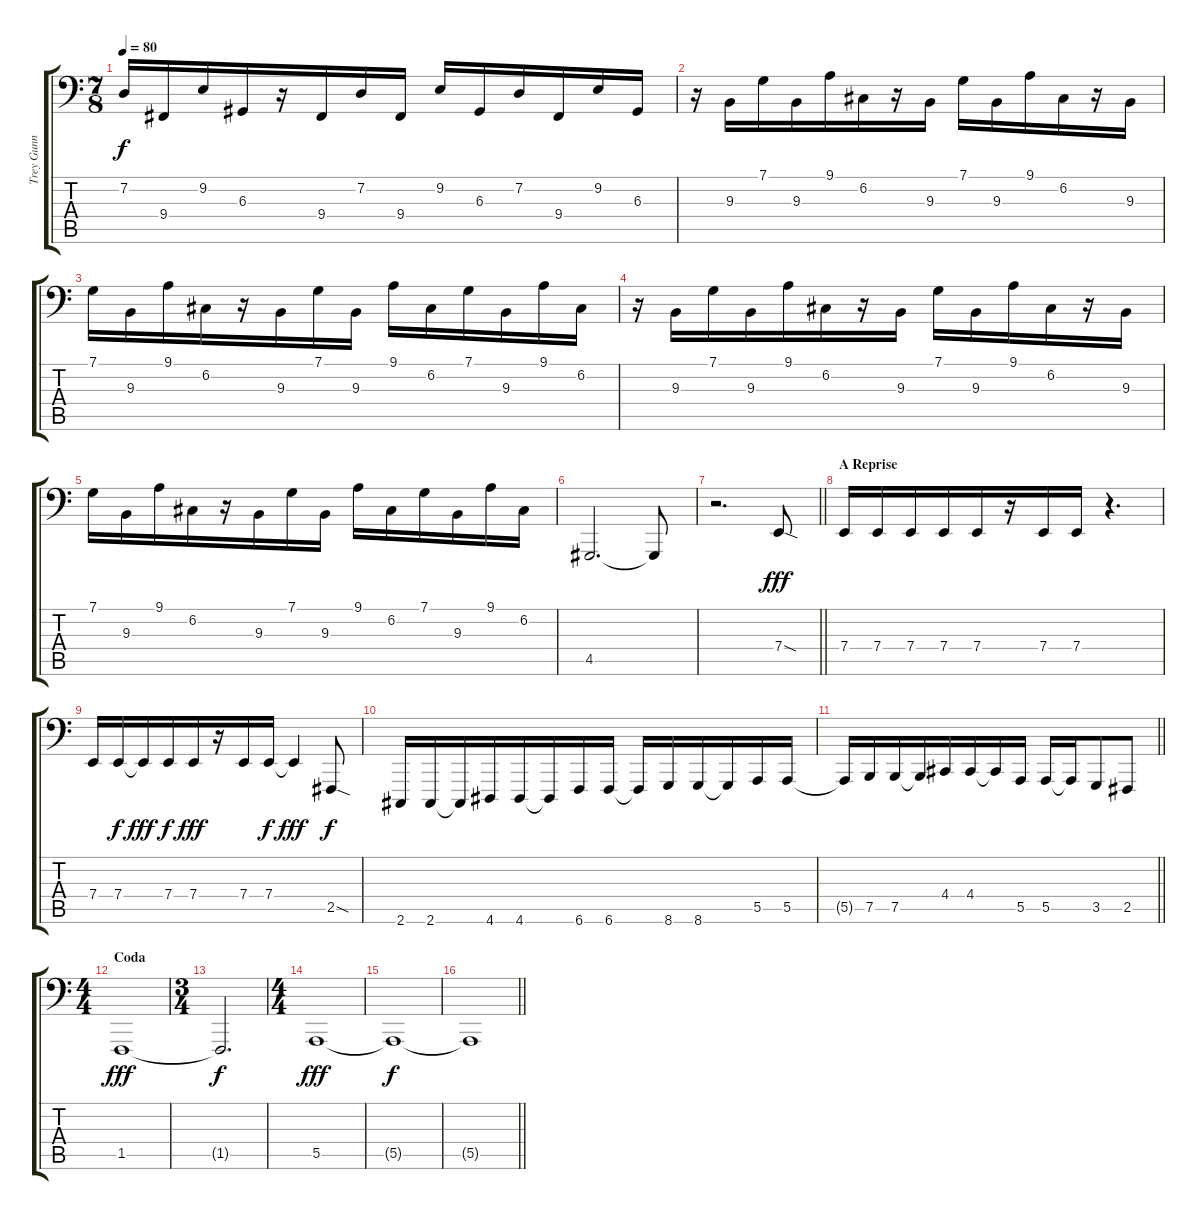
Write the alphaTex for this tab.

\track ("Trey Gunn (Warr Guitar)" "Trey Gunn ") {instrument lead8bassandlead}
\staff {score tabs}
\tuning (C3 G2 D2 A1 E1 B0) {hide}
\ts (7 8)
\tempo 80
\clef f4
\ks c
7.2.16{dy f} 9.4.16 9.2.16 6.3.16 r.16 9.4.16 7.2.16 9.4.16 9.2.16 6.3.16 7.2.16 9.4.16 9.2.16 6.3.16 |
r.16 9.3.16 7.1.16 9.3.16 9.1.16 6.2.16 r.16 9.3.16 7.1.16 9.3.16 9.1.16 6.2.16 r.16 9.3.16 |
7.1.16 9.3.16 9.1.16 6.2.16 r.16 9.3.16 7.1.16 9.3.16 9.1.16 6.2.16 7.1.16 9.3.16 9.1.16 6.2.16 |
r.16 9.3.16 7.1.16 9.3.16 9.1.16 6.2.16 r.16 9.3.16 7.1.16 9.3.16 9.1.16 6.2.16 r.16 9.3.16 |
7.1.16 9.3.16 9.1.16 6.2.16 r.16 9.3.16 7.1.16 9.3.16 9.1.16 6.2.16 7.1.16 9.3.16 9.1.16 6.2.16 |
4.5.2{d volume 12 instrument electricbassfinger} 4.5{t}.8 |
\barLineRight lightlight
r.2{d instrument lead8bassandlead} 7.4{sod}.8{dy fff} |
\section ("" "A Reprise")
7.4.16 7.4.16 7.4.16 7.4.16 7.4.16 r.16 7.4.16 7.4.16 r.4{d} |
7.4.16 7.4.16{dy f} 7.4{t}.16{dy fff} 7.4.16{dy f} 7.4.16{dy fff} r.16 7.4.16 7.4.16{dy f} 7.4{t}.4{dy fff} 2.5{sod}.8{dy f} |
2.6.16 2.6.16 2.6{t}.16 4.6.16 4.6.16 4.6{t}.16 6.6.16 6.6.16 6.6{t}.16 8.6.16 8.6.16 8.6{t}.16 5.5.16 5.5.16 |
\barLineRight lightlight
5.5{t}.16 7.5.16 7.5.16 7.5{t}.16 4.4.16 4.4.16 4.4{t}.16 5.5.16 5.5.16 5.5{t}.16 3.5.8 2.5.8 |
\ts (4 4)
\section ("" "Coda")
1.5.1{dy fff instrument electricbassfinger} |
\ts (3 4)
1.5{t}.2{d dy f} |
\ts (4 4)
5.5.1{dy fff volume 0} |
5.5{t}.1{dy f} |
\barLineRight lightlight
5.5{t}.1
